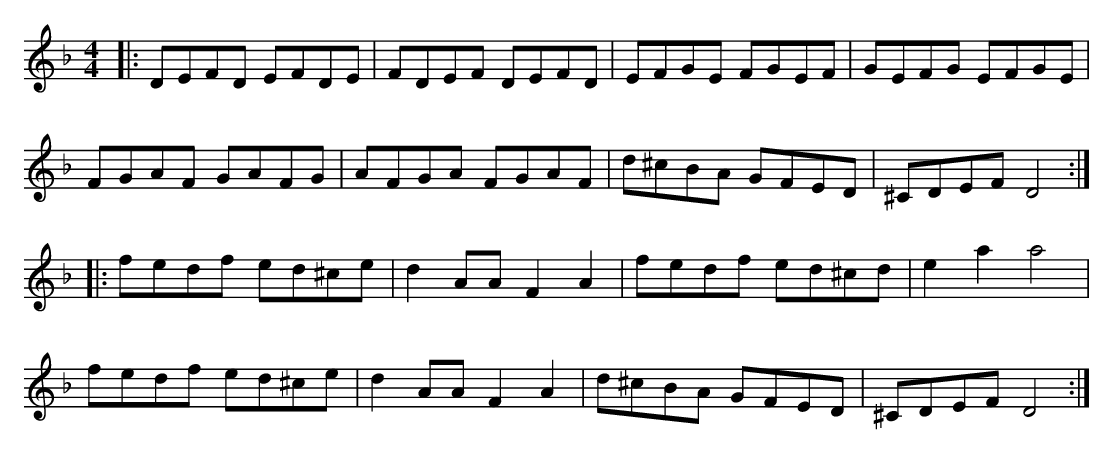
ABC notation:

X:1
M:4/4
K:Dmin
|:DEFD EFDE|FDEF DEFD|EFGE FGEF|GEFG EFGE|
FGAF GAFG|AFGA FGAF|d^cBA GFED|^CDEF D4:|
|:fedf ed^ce|d2 AA F2 A2|fedf ed^cd|e2 a2a4|
fedf ed^ce|d2AAF2A2|d^cBA GFED|^CDEF D4:|
